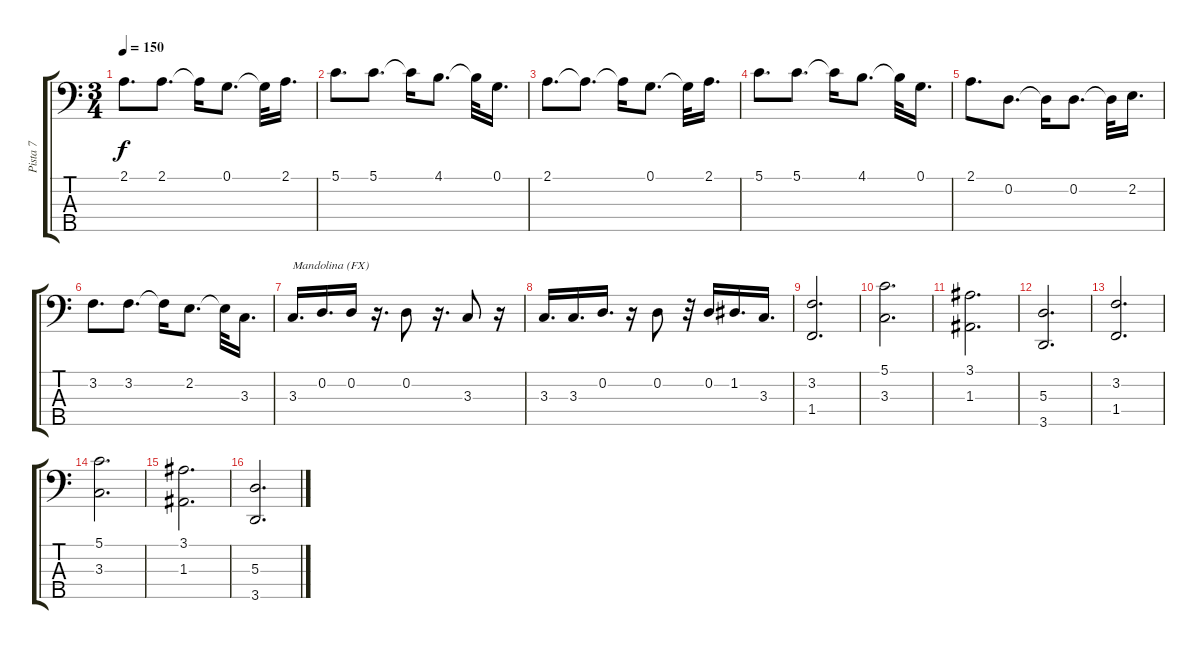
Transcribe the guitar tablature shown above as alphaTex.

\track ("Pista 7" "Pista 7") {instrument fretlessbass}
\staff {score tabs}
\tuning (G2 D2 A1 E1 B0) {hide}
\ts (3 4)
\tempo 150
\clef f4
\ks c
2.1.8{d dy f} 2.1.8{d} 2.1{t}.16 0.1.8{d} 0.1{t}.32 2.1.16{d} |
5.1.8{d} 5.1.8{d} 5.1{t}.16 4.1.8{d} 4.1{t}.32 0.1.16{d} |
2.1.8{d} 2.1{t}.8{d} 2.1{t}.16 0.1.8{d} 0.1{t}.32 2.1.16{d} |
5.1.8{d} 5.1.8{d} 5.1{t}.16 4.1.8{d} 4.1{t}.32 0.1.16{d} |
2.1.8{d} 0.2.8{d} 0.2{t}.16 0.2.8{d} 0.2{t}.32 2.2.16{d} |
3.2.8{d} 3.2.8{d} 3.2{t}.16 2.2.8{d} 2.2{t}.32 3.3.16{d} |
3.3.16{d txt "Mandolina (FX)"} 0.2.16{d} 0.2.16 r.16{d} 0.2.8 r.16{d} 3.3.8 r.16 |
3.3.16{d} 3.3.16{d} 0.2.16{d} r.16 0.2.8 r.32 0.2.16 1.2.16{d} 3.3.16{d} |
(3.2 1.4).2{d} |
(5.1 3.3).2{d} |
(3.1 1.3).2{d} |
(5.3 3.5).2{d} |
(3.2 1.4).2{d} |
(5.1 3.3).2{d} |
(3.1 1.3).2{d} |
(5.3 3.5).2{d}
